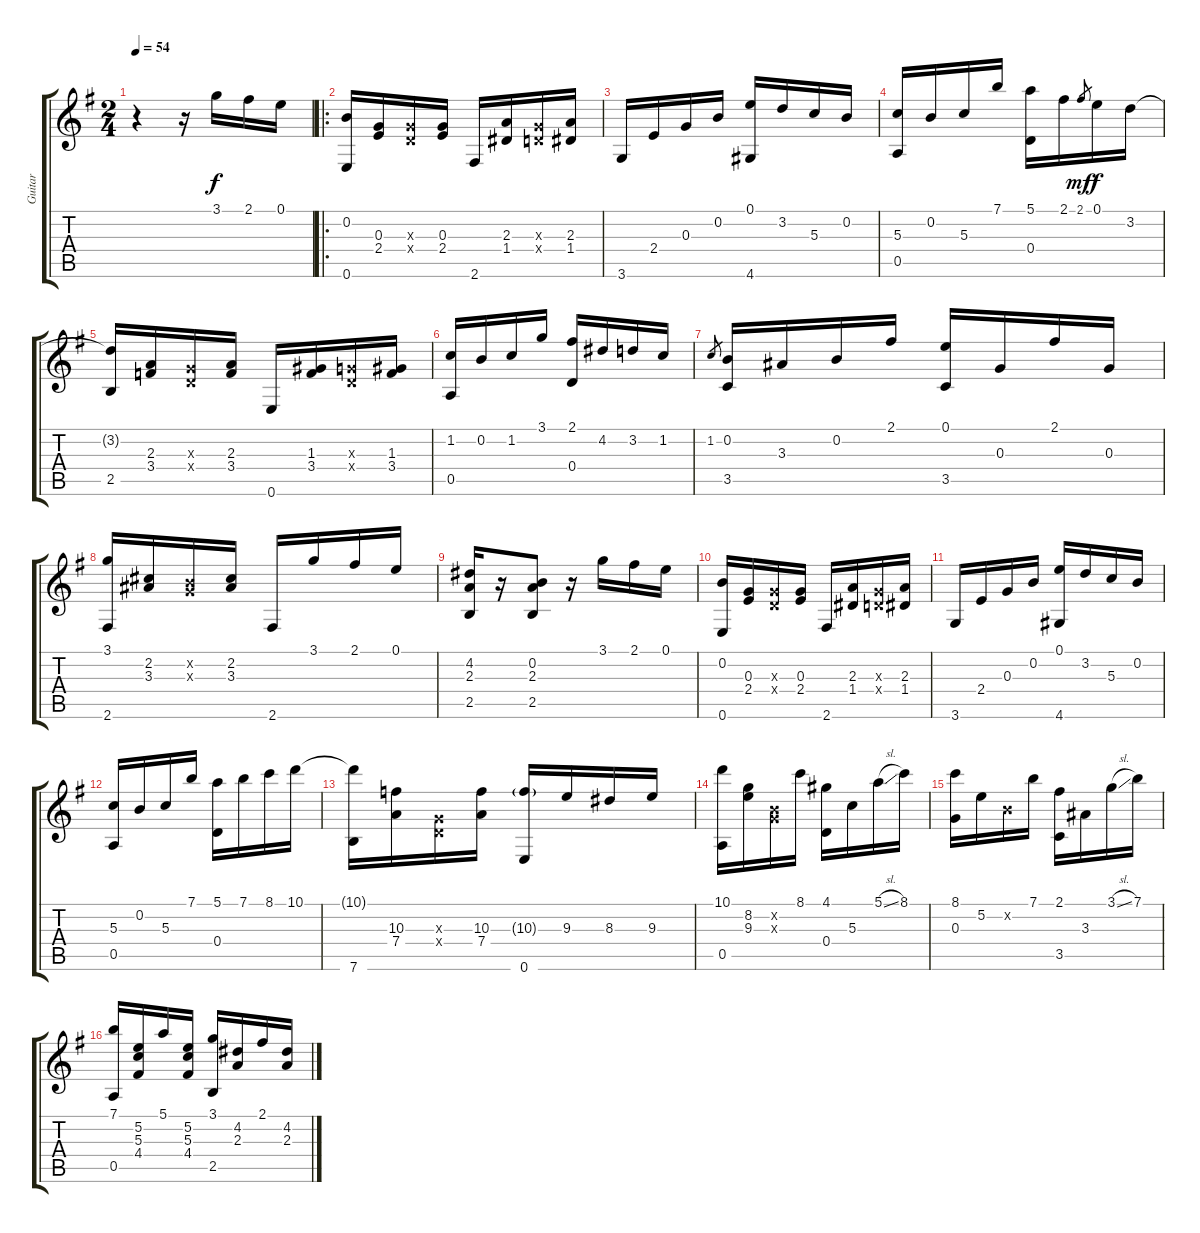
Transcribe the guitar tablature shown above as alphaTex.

\track ("Guitar" "Guitar") {instrument acousticguitarnylon}
\staff {score tabs}
\tuning (E4 B3 G3 D3 A2 E2) {hide}
\ts (2 4)
\tempo 54
\clef g2
\ks g
r.4{dy f instrument acousticguitarnylon} r.16 3.1.16 2.1.16 0.1.16 |
\ro
(0.2 0.6).16 (0.3 2.4).16 (0.3{x} 0.4{x}).16 (0.3 2.4).16 2.6.16 (2.3 1.4).16 (0.3{x} 0.4{x}).16 (2.3 1.4).16 |
3.6.16 2.4.16 0.3.16 0.2.16 (0.1 4.6).16 3.2.16 5.3.16 0.2.16 |
(5.3 0.5).16 0.2.16 5.3.16 7.1.16 (5.1 0.4).16 2.1.16 2.1.8{gr dy mf} 0.1.16{dy f} 3.2.16 |
(3.2{t} 2.5).16 (2.3 3.4).16 (0.3{x} 0.4{x}).16 (2.3 3.4).16 0.6.16 (1.3 3.4).16 (0.3{x} 0.4{x}).16 (1.3 3.4).16 |
(1.2 0.5).16 0.2.16 1.2.16 3.1.16 (2.1 0.4).16 4.2.16 3.2.16 1.2.16 |
1.2.8{gr} (0.2 3.5).16 3.3.16 0.2.16 2.1.16 (0.1 3.5).16 0.3.16 2.1.16 0.3.16 |
(3.1 2.6).16 (2.2 3.3).16 (0.2{x} 0.3{x}).16 (2.2 3.3).16 2.6.16 3.1.16 2.1.16 0.1.16 |
(4.2 2.3 2.5).16 r.16 (0.2 2.3 2.5).8 r.16 3.1.16 2.1.16 0.1.16 |
(0.2 0.6).16 (0.3 2.4).16 (0.3{x} 0.4{x}).16 (0.3 2.4).16 2.6.16 (2.3 1.4).16 (0.3{x} 0.4{x}).16 (2.3 1.4).16 |
3.6.16 2.4.16 0.3.16 0.2.16 (0.1 4.6).16 3.2.16 5.3.16 0.2.16 |
(5.3 0.5).16 0.2.16 5.3.16 7.1.16 (5.1 0.4).16 7.1.16 8.1.16 10.1.16 |
(10.1{t} 7.6).16 (10.3 7.4).16 (0.3{x} 0.4{x}).16 (10.3 7.4).16 (10.3{g} 0.6).16 9.3.16 8.3.16 9.3.16 |
(10.1 0.5).16 (8.2 9.3).16 (0.2{x} 0.3{x}).16 8.1.16 (4.1 0.4).16 5.3.16 5.1{sl}.16 8.1.16 |
(8.1 0.3).16 5.2.16 0.2{x}.16 7.1.16 (2.1 3.5).16 3.3.16 3.1{sl}.16 7.1.16 |
(7.1 0.5).16 (5.2 5.3 4.4).16 5.1.16 (5.2 5.3 4.4).16 (3.1 2.5).16 (4.2 2.3).16 2.1.16 (4.2 2.3).16
